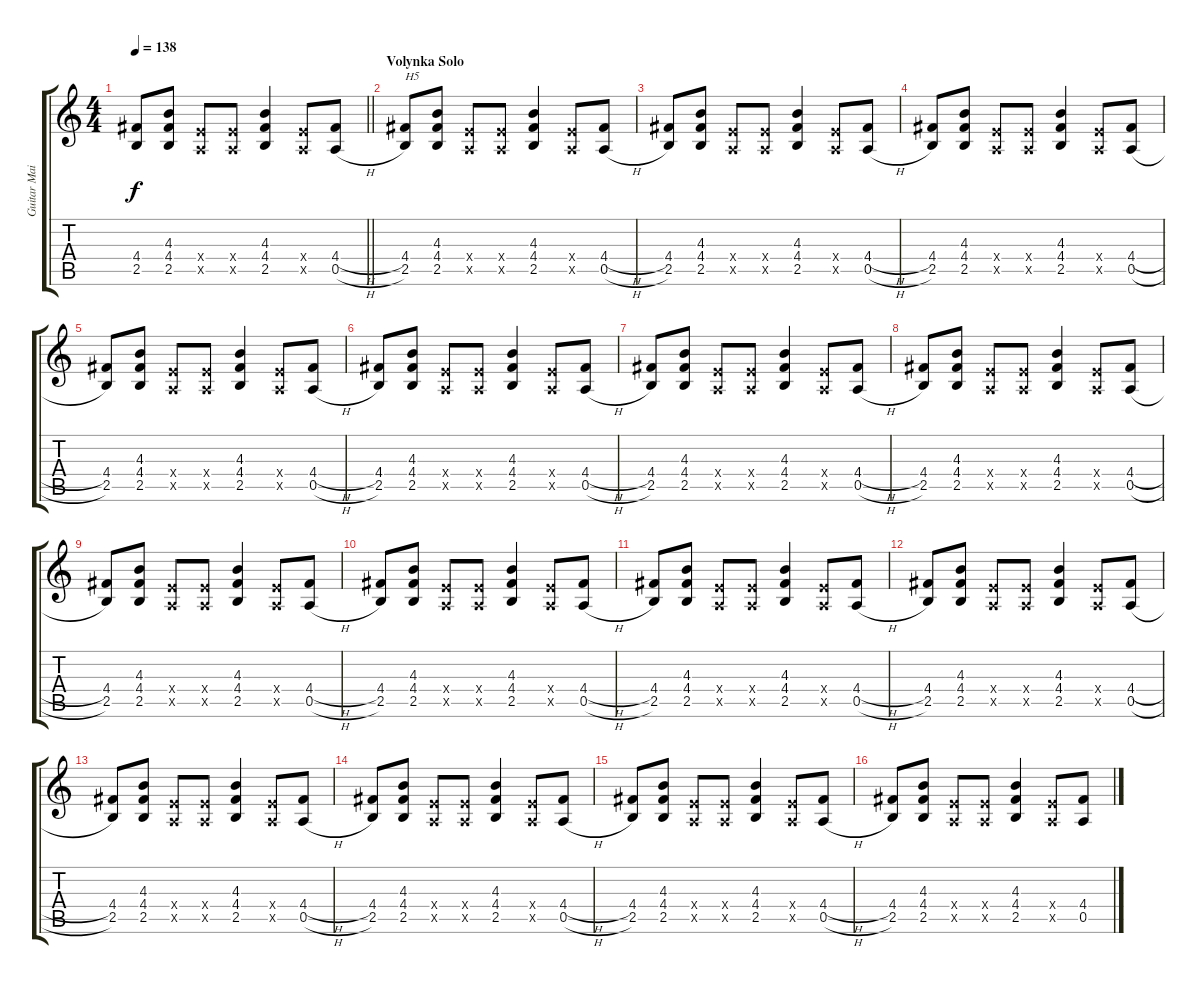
\track ("Guitar Main" "Guitar Mai") {instrument overdrivenguitar}
\staff {score tabs}
\tuning (E4 B3 G3 D3 A2 E2) {hide}
\ts (4 4)
\tempo 138
\clef g2
\barLineRight lightlight
\ks c
(4.4 2.5).8{dy f} (4.3 4.4 2.5).8 (2.4{x} 0.5{x}).8 (2.4{x} 0.5{x}).8 (4.3 4.4 2.5).4 (2.4{x} 0.5{x}).8 (4.4{h} 0.5{h}).8 |
\section ("" "Volynka Solo")
(4.4 2.5).8{txt "H5"} (4.3 4.4 2.5).8 (2.4{x} 0.5{x}).8 (2.4{x} 0.5{x}).8 (4.3 4.4 2.5).4 (2.4{x} 0.5{x}).8 (4.4{h} 0.5{h}).8 |
(4.4 2.5).8 (4.3 4.4 2.5).8 (2.4{x} 0.5{x}).8 (2.4{x} 0.5{x}).8 (4.3 4.4 2.5).4 (2.4{x} 0.5{x}).8 (4.4{h} 0.5{h}).8 |
(4.4 2.5).8 (4.3 4.4 2.5).8 (2.4{x} 0.5{x}).8 (2.4{x} 0.5{x}).8 (4.3 4.4 2.5).4 (2.4{x} 0.5{x}).8 (4.4{h} 0.5{h}).8 |
(4.4 2.5).8 (4.3 4.4 2.5).8 (2.4{x} 0.5{x}).8 (2.4{x} 0.5{x}).8 (4.3 4.4 2.5).4 (2.4{x} 0.5{x}).8 (4.4{h} 0.5{h}).8 |
(4.4 2.5).8 (4.3 4.4 2.5).8 (2.4{x} 0.5{x}).8 (2.4{x} 0.5{x}).8 (4.3 4.4 2.5).4 (2.4{x} 0.5{x}).8 (4.4{h} 0.5{h}).8 |
(4.4 2.5).8 (4.3 4.4 2.5).8 (2.4{x} 0.5{x}).8 (2.4{x} 0.5{x}).8 (4.3 4.4 2.5).4 (2.4{x} 0.5{x}).8 (4.4{h} 0.5{h}).8 |
(4.4 2.5).8 (4.3 4.4 2.5).8 (2.4{x} 0.5{x}).8 (2.4{x} 0.5{x}).8 (4.3 4.4 2.5).4 (2.4{x} 0.5{x}).8 (4.4{h} 0.5{h}).8 |
(4.4 2.5).8 (4.3 4.4 2.5).8 (2.4{x} 0.5{x}).8 (2.4{x} 0.5{x}).8 (4.3 4.4 2.5).4 (2.4{x} 0.5{x}).8 (4.4{h} 0.5{h}).8 |
(4.4 2.5).8 (4.3 4.4 2.5).8 (2.4{x} 0.5{x}).8 (2.4{x} 0.5{x}).8 (4.3 4.4 2.5).4 (2.4{x} 0.5{x}).8 (4.4{h} 0.5{h}).8 |
(4.4 2.5).8 (4.3 4.4 2.5).8 (2.4{x} 0.5{x}).8 (2.4{x} 0.5{x}).8 (4.3 4.4 2.5).4 (2.4{x} 0.5{x}).8 (4.4{h} 0.5{h}).8 |
(4.4 2.5).8 (4.3 4.4 2.5).8 (2.4{x} 0.5{x}).8 (2.4{x} 0.5{x}).8 (4.3 4.4 2.5).4 (2.4{x} 0.5{x}).8 (4.4{h} 0.5{h}).8 |
(4.4 2.5).8 (4.3 4.4 2.5).8 (2.4{x} 0.5{x}).8 (2.4{x} 0.5{x}).8 (4.3 4.4 2.5).4 (2.4{x} 0.5{x}).8 (4.4{h} 0.5{h}).8 |
(4.4 2.5).8 (4.3 4.4 2.5).8 (2.4{x} 0.5{x}).8 (2.4{x} 0.5{x}).8 (4.3 4.4 2.5).4 (2.4{x} 0.5{x}).8 (4.4{h} 0.5{h}).8 |
(4.4 2.5).8 (4.3 4.4 2.5).8 (2.4{x} 0.5{x}).8 (2.4{x} 0.5{x}).8 (4.3 4.4 2.5).4 (2.4{x} 0.5{x}).8 (4.4{h} 0.5{h}).8 |
(4.4 2.5).8 (4.3 4.4 2.5).8 (2.4{x} 0.5{x}).8 (2.4{x} 0.5{x}).8 (4.3 4.4 2.5).4 (2.4{x} 0.5{x}).8 (4.4{h} 0.5{h}).8
